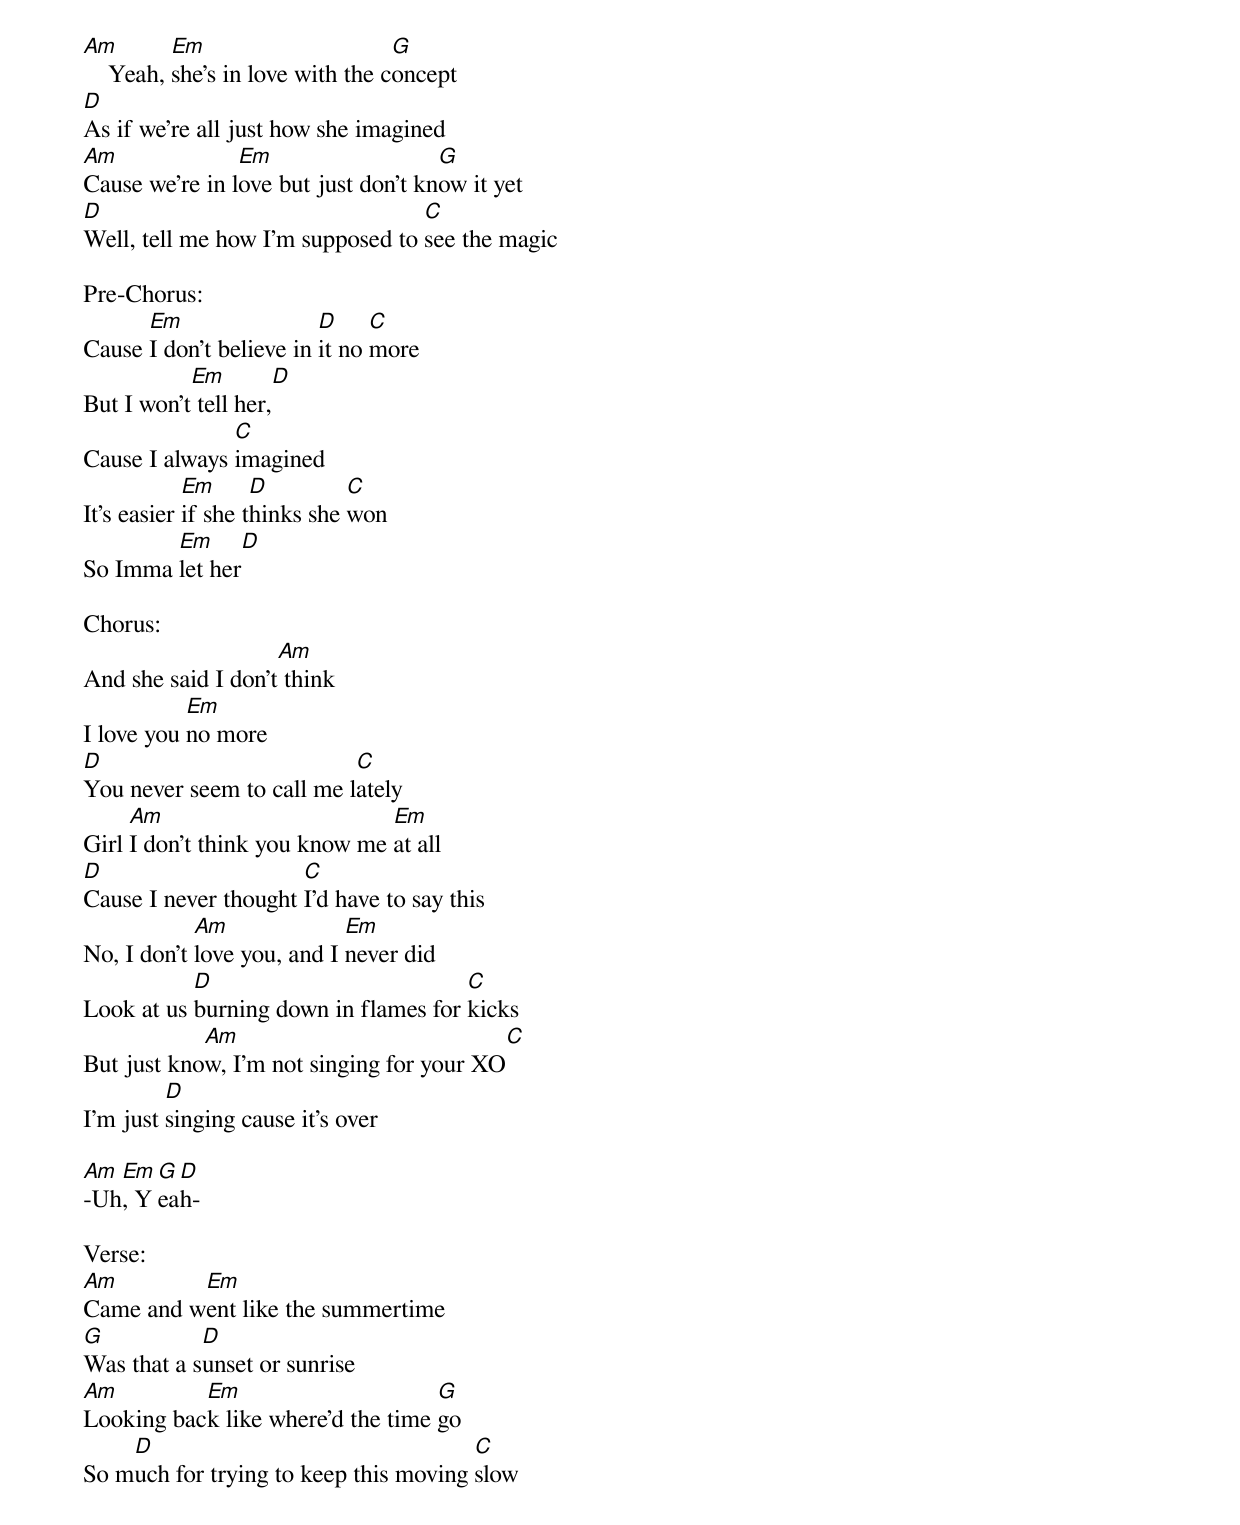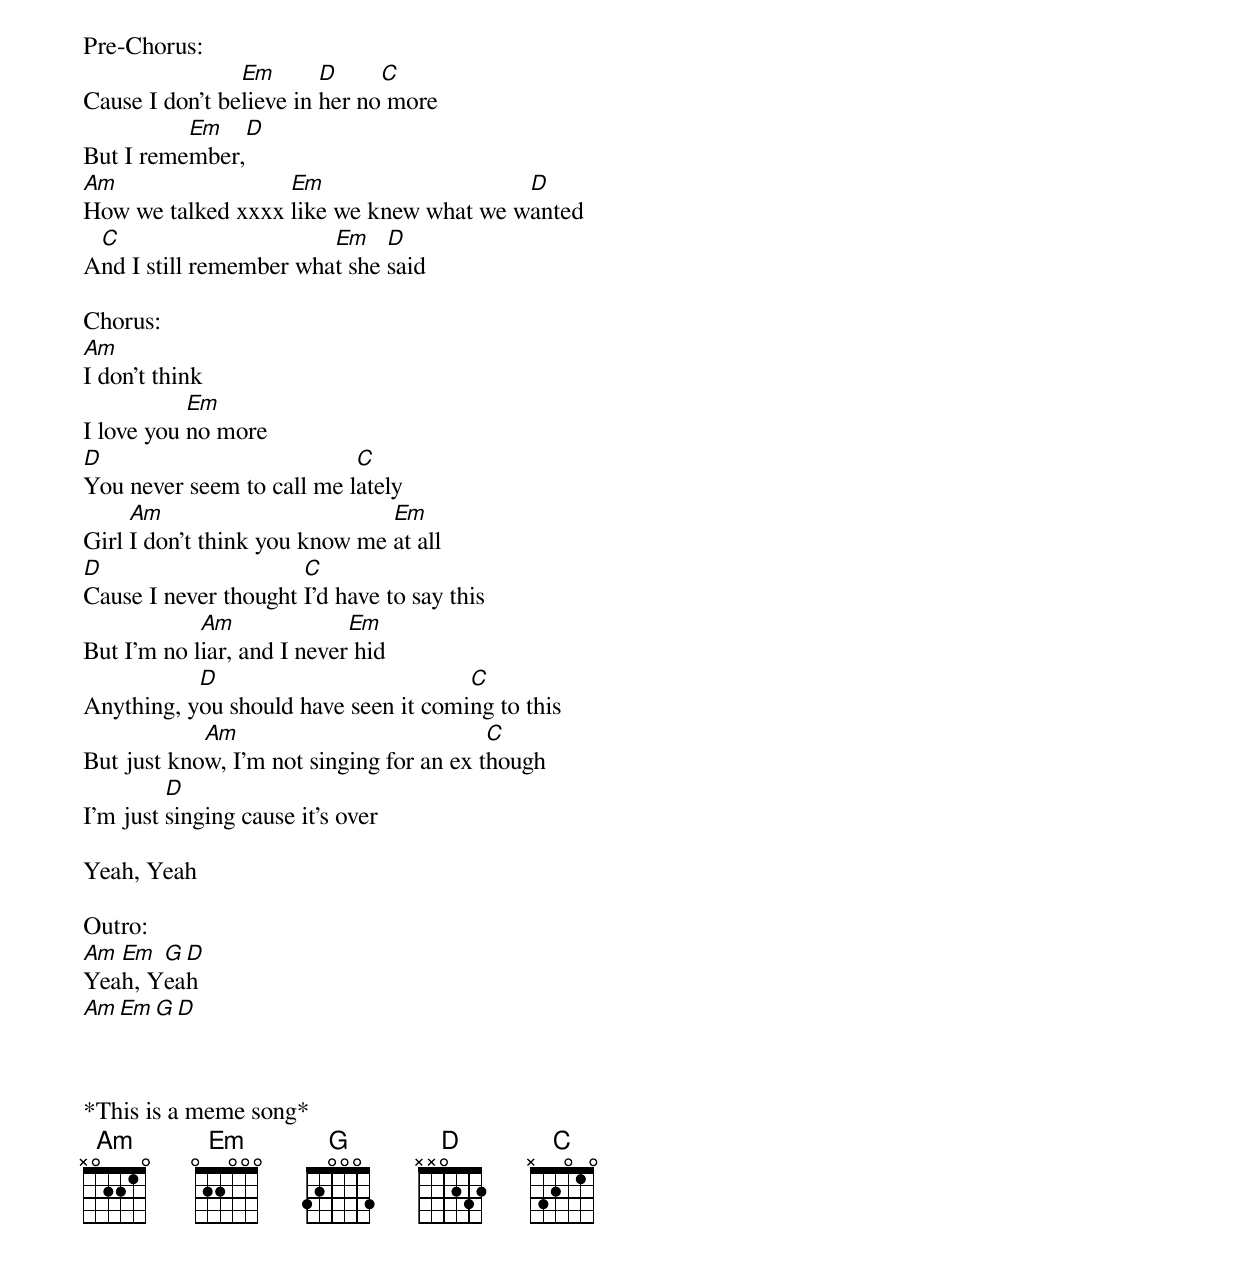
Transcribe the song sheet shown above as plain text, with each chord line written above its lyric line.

Am        Em                      G
    Yeah, she's in love with the concept
D
As if we're all just how she imagined
Am              Em                   G
Cause we're in love but just don't know it yet
D                                 C
Well, tell me how I'm supposed to see the magic

Pre-Chorus:
      Em                 D     C
Cause I don't believe in it no more
           Em        D
But I won't tell her,
               C
Cause I always imagined
            Em      D         C
It's easier if she thinks she won
        Em      D
So Imma let her

Chorus:
                    Am
And she said I don't think
           Em
I love you no more
D                          C
You never seem to call me lately
     Am                        Em
Girl I don't think you know me at all
D                     C
Cause I never thought I'd have to say this
            Am              Em
No, I don't love you, and I never did
           D                          C
Look at us burning down in flames for kicks
            Am                            C
But just know, I'm not singing for your XO
         D
I'm just singing cause it's over

Am Em G D
-Uh, Yeah-

Verse:
Am        Em
Came and went like the summertime
G           D
Was that a sunset or sunrise
Am         Em                      G
Looking back like where'd the time go
    D                                  C
So much for trying to keep this moving slow

Pre-Chorus:
                Em       D     C
Cause I don't believe in her no more
          Em            D
But I remember,
Am                 Em                    D
How we talked xxxx like we knew what we wanted
 C                      Em    D
And I still remember what she said

Chorus:
Am
I don't think
           Em
I love you no more
D                          C
You never seem to call me lately
     Am                        Em
Girl I don't think you know me at all
D                     C
Cause I never thought I'd have to say this
            Am              Em
But I'm no liar, and I never hid
           D                          C
Anything, you should have seen it coming to this
            Am                            C
But just know, I'm not singing for an ex though
         D
I'm just singing cause it's over

Yeah, Yeah

Outro:
Am Em  G D
Yeah, Yeah
Am Em  G D



*This is a meme song*
